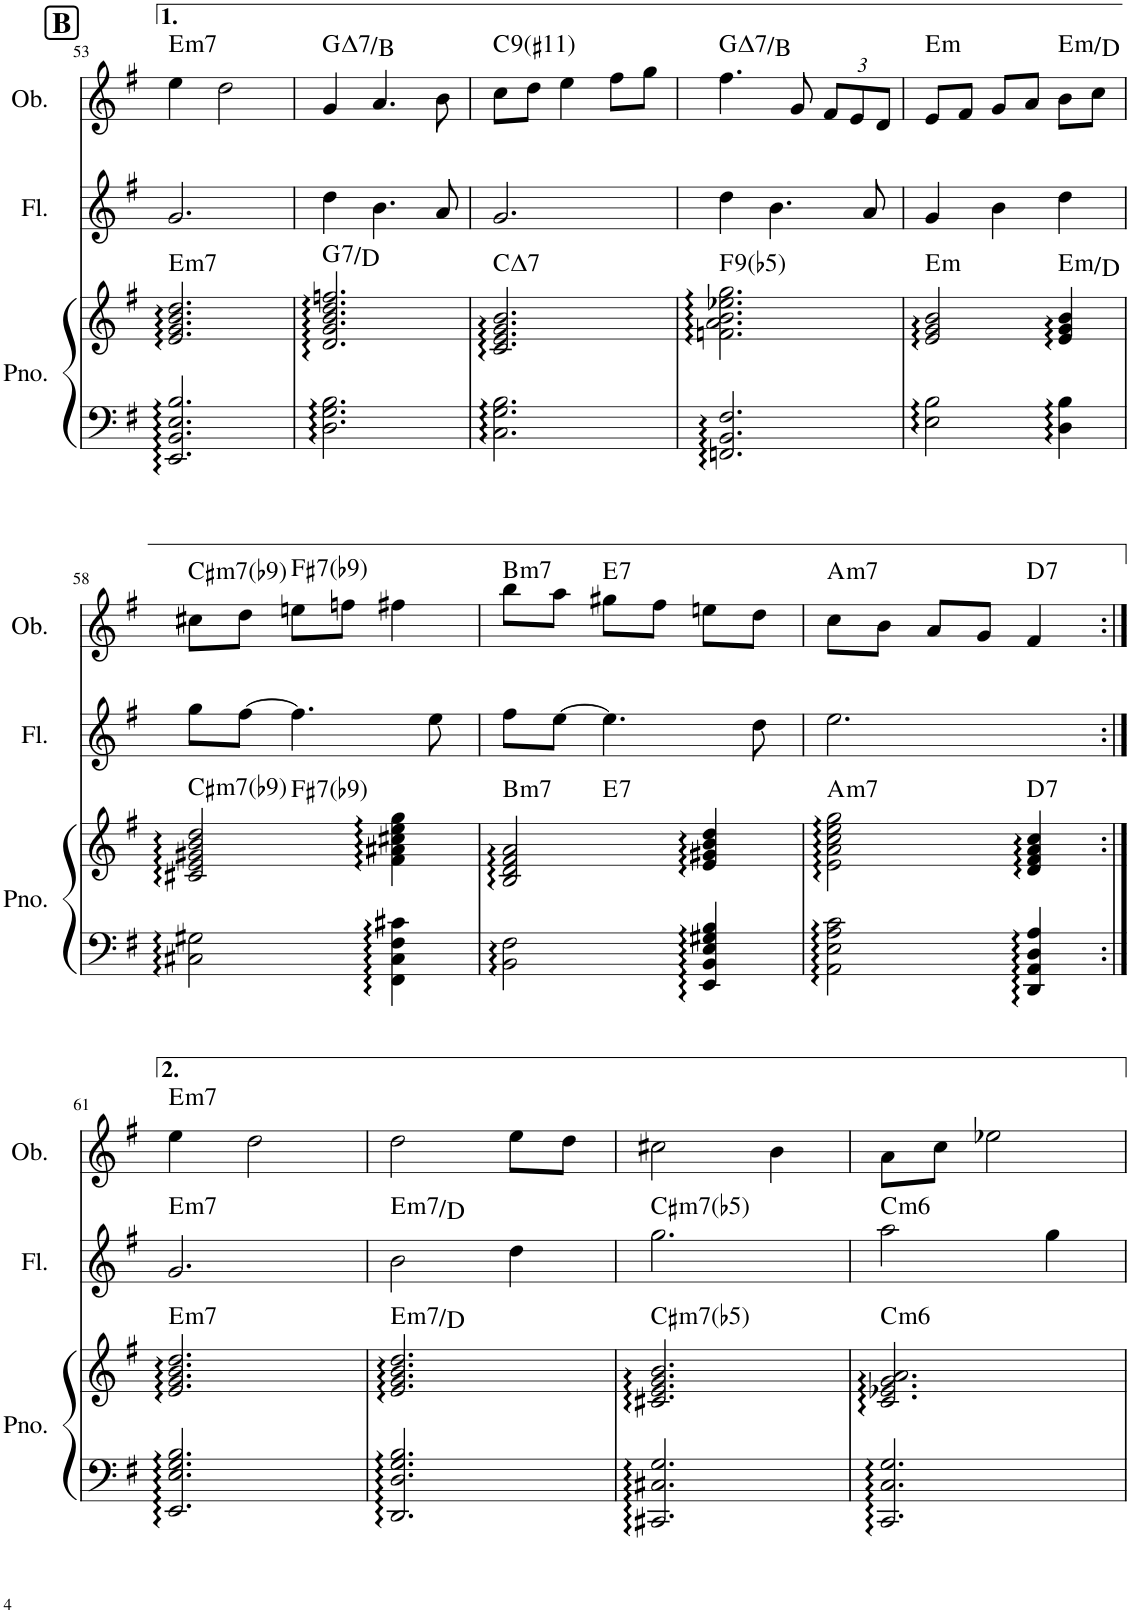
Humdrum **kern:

**kern	**kern	**harte	**kern	**harte	**kern	**harte
*part3	*part3	*part3	*part2	*part2	*part1	*part1
*staff4	*staff3	*	*staff2	*	*staff1	*
*I"Piano	*	*	*I"Flute	*	*I"Oboe	*
*I'Pno.	*	*	*I'Fl.	*	*I'Ob.	*
!!LO:PB:g=z
*clefF4	*clefG2	*	*clefG2	*	*clefG2	*
*k[f#]	*k[f#]	*	*k[f#]	*	*k[f#]	*
*M3/4	*M3/4	*	*M3/4	*	*M3/4	*
!!LO:REH:place=s1:a:B:cj:fs=14:t=B
=53	=53	=53	=53	=53	=53	=53
!	!	!LO:H:kt=m7	!	!	!	!LO:H:kt=m7
2.EE/ 2.BB/ 2.E/ 2.B/	2.e/ 2.g/ 2.b/ 2.dd/	E:min7	2.g/	.	4ee\	E:min7
.	.	.	.	.	2dd\	.
=54	=54	=54	=54	=54	=54	=54
!	!	!LO:H:kt=7	!	!	!	!LO:H:kt=7
2.D\ 2.G\ 2.B\	2.d/ 2.g/ 2.b/ 2.dd/ 2.ffn/	G:7/5	4dd\	.	4g/	G:maj7/3
.	.	.	4.b\	.	4.a/	.
.	.	.	8a/	.	8b\	.
=55	=55	=55	=55	=55	=55	=55
!	!	!LO:H:kt=7	!	!	!	!LO:H:kt=9
2.C\ 2.G\ 2.B\	2.c/ 2.e/ 2.g/ 2.b/	C:maj7	2.g/	.	8cc\L	C:9(#11)
.	.	.	.	.	8dd\J	.
.	.	.	.	.	4ee\	.
.	.	.	.	.	8ff#\L	.
.	.	.	.	.	8gg\J	.
=56	=56	=56	=56	=56	=56	=56
!	!	!LO:H:kt=9	!	!	!	!LO:H:kt=7
2.FFn/ 2.BB/ 2.F#/	2.fn\ 2.a\ 2.b\ 2.ee-X\ 2.gg\	F:(3,b5,b7,9)	4dd\	.	4.ff#\	G:maj7/3
.	.	.	4.b\	.	.	.
.	.	.	.	.	8g/	.
*	*	*	*	*	*Xbrackettup	*
.	.	.	.	.	12f#/L	.
.	.	.	.	.	12e/	.
.	.	.	8a/	.	.	.
.	.	.	.	.	12d/J	.
=57	=57	=57	=57	=57	=57	=57
!	!	!LO:H:kt=m	!	!	!	!LO:H:kt=m
2E\ 2B\	2e/ 2g/ 2b/	E:min	4g/	.	8e/L	E:min
.	.	.	.	.	8f#/J	.
.	.	.	4b\	.	8g/L	.
.	.	.	.	.	8a/J	.
!	!	!LO:H:kt=m	!	!	!	!LO:H:kt=m
4D\ 4B\	4e/ 4g/ 4b/	E:min/b7	4dd\	.	8b\L	E:min/b7
.	.	.	.	.	8cc\J	.
!!LO:LB:g=z
=58	=58	=58	=58	=58	=58	=58
!	!	!LO:H:kt=m7	!	!	!	!LO:H:kt=m7
*	*^	*	*	*	*	*
2C#X\ 2G#X\	2c#X/ 2e/ 2g#X/ 2b/ 2dd/	4ryy	C#:min7(b9)	8gg\L	.	8cc#X\L	C#:min7(b9)
.	.	.	.	[8ff#\J	.	8dd\J	.
!	!	!	!LO:H:kt=7	!	!	!	!LO:H:kt=7
.	.	2ryy	F#:7(b9)	4.ff#\]	.	8een\L	F#:7(b9)
.	.	.	.	.	.	8ffn\J	.
4FF#\ 4C#\ 4F#\ 4c#X\	4f#\ 4a#X\ 4cc#X\ 4ee\ 4gg\	.	.	.	.	4ff#X\	.
.	.	.	.	8ee\	.	.	.
=59	=59	=59	=59	=59	=59	=59	=59
!	!	!	!LO:H:kt=m7	!	!	!	!LO:H:kt=m7
2BB\ 2F#\	2B/ 2d/ 2f#/ 2a/	4ryy	B:min7	8ff#\L	.	8bb\L	B:min7
.	.	.	.	[8ee\J	.	8aa\J	.
!	!	!	!LO:H:kt=7	!	!	!	!LO:H:kt=7
.	.	2ryy	E:7	4.ee\]	.	8gg#X\L	E:7
.	.	.	.	.	.	8ff#\J	.
4EE/ 4BB/ 4E/ 4G#X/ 4B/	4e/ 4g#X/ 4b/ 4dd/	.	.	.	.	8een\L	.
.	.	.	.	8dd\	.	8dd\J	.
=60	=60	=60	=60	=60	=60	=60	=60
!	!	!	!LO:H:kt=m7	!	!	!	!LO:H:kt=m7
*	*v	*v	*	*	*	*	*
2AA\ 2E\ 2A\ 2c\	2e\ 2a\ 2cc\ 2ee\ 2gg\	A:min7	2.ee\	.	8cc\L	A:min7
.	.	.	.	.	8b\J	.
.	.	.	.	.	8a/L	.
.	.	.	.	.	8g/J	.
!	!	!LO:H:kt=7	!	!	!	!LO:H:kt=7
4DD/ 4AA/ 4D/ 4A/	4d/ 4f#/ 4a/ 4cc/	D:7	.	.	4f#/	D:7
!!LO:LB:g=z
=61:|!	=61:|!	=61:|!	=61:|!	=61:|!	=61:|!	=61:|!
!	!	!LO:H:kt=m7	!	!LO:H:kt=m7	!	!LO:H:kt=m7
2.EE/ 2.E/ 2.G/ 2.B/	2.e/ 2.g/ 2.b/ 2.dd/	E:min7	2.g/	E:min7	4ee\	E:min7
.	.	.	.	.	2dd\	.
=62	=62	=62	=62	=62	=62	=62
!	!	!LO:H:kt=m7	!	!LO:H:kt=m7	!	!
2.DD/ 2.D/ 2.G/ 2.B/	2.e/ 2.g/ 2.b/ 2.dd/	E:min7/b7	2b\	E:min7/b7	2dd\	.
.	.	.	4dd\	.	8ee\L	.
.	.	.	.	.	8dd\J	.
=63	=63	=63	=63	=63	=63	=63
!	!	!LO:H:kt=m7(b5)	!	!LO:H:kt=m7(b5)	!	!
2.CC#X/ 2.C#X/ 2.G/	2.c#X/ 2.e/ 2.g/ 2.b/	C#:hdim7	2.gg\	C#:hdim7	2cc#X\	.
.	.	.	.	.	4b\	.
=64	=64	=64	=64	=64	=64	=64
!	!	!LO:H:kt=m6	!	!LO:H:kt=m6	!	!
2.CC/ 2.C/ 2.G/	2.c/ 2.e-X/ 2.g/ 2.a/	C:min6	2aa\	C:min6	8a\L	.
.	.	.	.	.	8cc\J	.
.	.	.	.	.	2ee-X\	.
.	.	.	4gg\	.	.	.
=	=	=	=	=	=	=
*-	*-	*-	*-	*-	*-	*-
